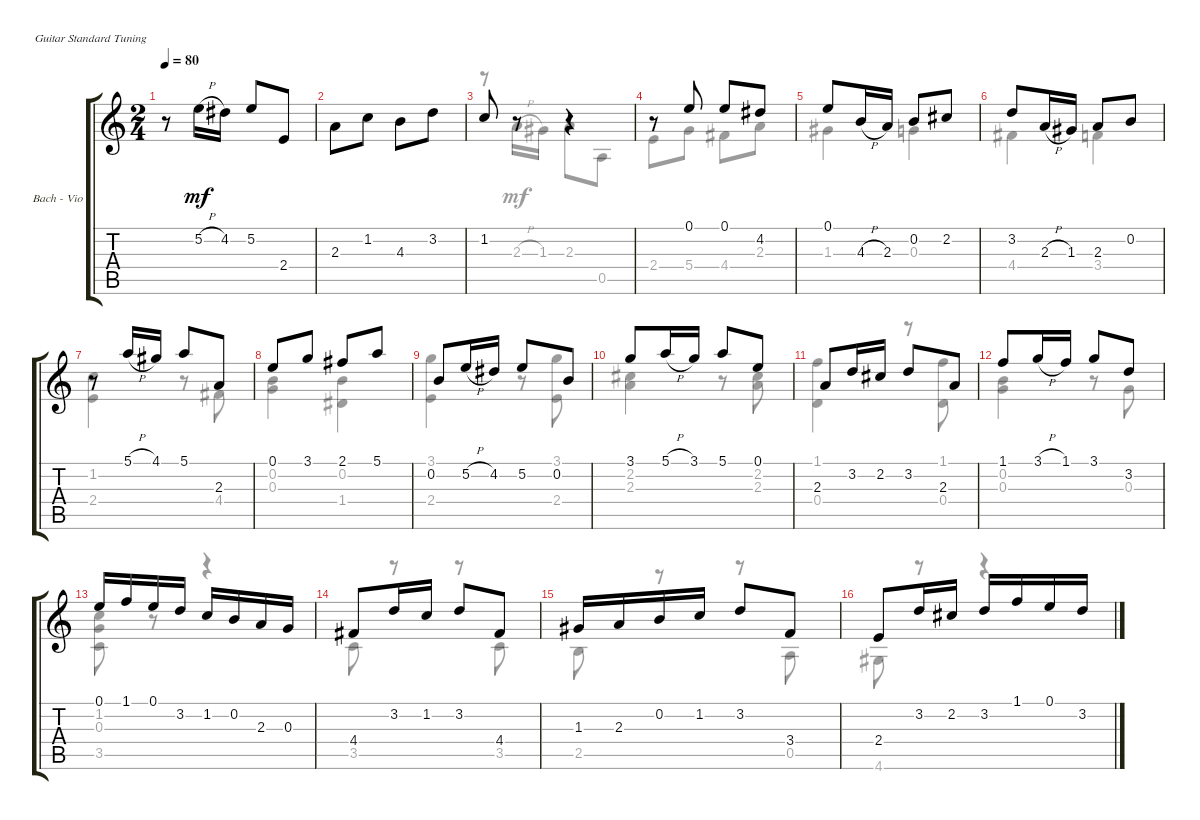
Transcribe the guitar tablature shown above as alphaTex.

\bracketExtendMode groupsimilarinstruments
\firstSystemTrackNameOrientation horizontal
\otherSystemsTrackNameOrientation horizontal
\track ("Bach - Violin Sonata No. 2 BWV 1003 - Fugue" "Bach - Vio") {instrument acousticguitarnylon}
\staff {score tabs}
\tuning (E4 B3 G3 D3 A2 E2)
\voice
\ts (2 4)
\tempo 80
\clef g2
\ks c
r.8{dy mf instrument acousticguitarnylon} 5.2{h}.16 4.2.16 5.2.8 2.4.8 |
2.3.8 1.2.8 4.3.8 3.2.8 |
1.2.8 r.8 r.4 |
r.8 0.1.8 0.1.8 4.2.8 |
0.1.8 4.3{h}.16 2.3.16 0.2.8 2.2.8 |
3.2.8 2.3{h}.16 1.3.16 2.3.8 0.2.8 |
r.8 5.1{h}.16 4.1.16 5.1.8 2.3.8 |
0.1.8 3.1.8 2.1.8 5.1.8 |
0.2.8 5.2{h}.16 4.2.16 5.2.8 0.2.8 |
3.1.8 5.1{h}.16 3.1.16 5.1.8 0.1.8 |
2.3.8 3.2.16 2.2.16 3.2.8 2.3.8 |
1.1.8 3.1{h}.16 1.1.16 3.1.8 3.2.8 |
0.1.16 1.1.16 0.1.16 3.2.16 1.2.16 0.2.16 2.3.16 0.3.16 |
4.4.8 3.2.16 1.2.16 3.2.8 4.4.8 |
1.3.16 2.3.16 0.2.16 1.2.16 3.2.8 3.4.8 |
2.4.8 3.2.16 2.2.16 3.2.16 1.1.16 0.1.16 3.2.16
\voice
\clef g2
\ottava regular
\simile none
\ks c
|
|
r.8 2.3{h}.16 1.3.16 2.3.8 0.5.8 |
2.4.8 5.4.8 4.4.8 2.3.8 |
1.3.4 0.3.4 |
4.4.4 3.4.4 |
(1.2 2.4).4 r.8 4.4.8 |
(0.2 0.3).4 (0.2 1.4).4 |
(3.1 2.4).4 r.8 (3.1 2.4).8 |
(2.2 2.3).4 r.8 (2.2 2.3).8 |
(1.1 0.4).4 r.8 (1.1 0.4).8 |
(0.2 0.3).4 r.8 0.3.8 |
(1.2 0.3 3.5).8 r.8 r.4 |
3.5.8 r.8 r.8 3.5.8 |
2.5.8 r.8 r.8 0.5.8 |
4.6.8 r.8 r.4
